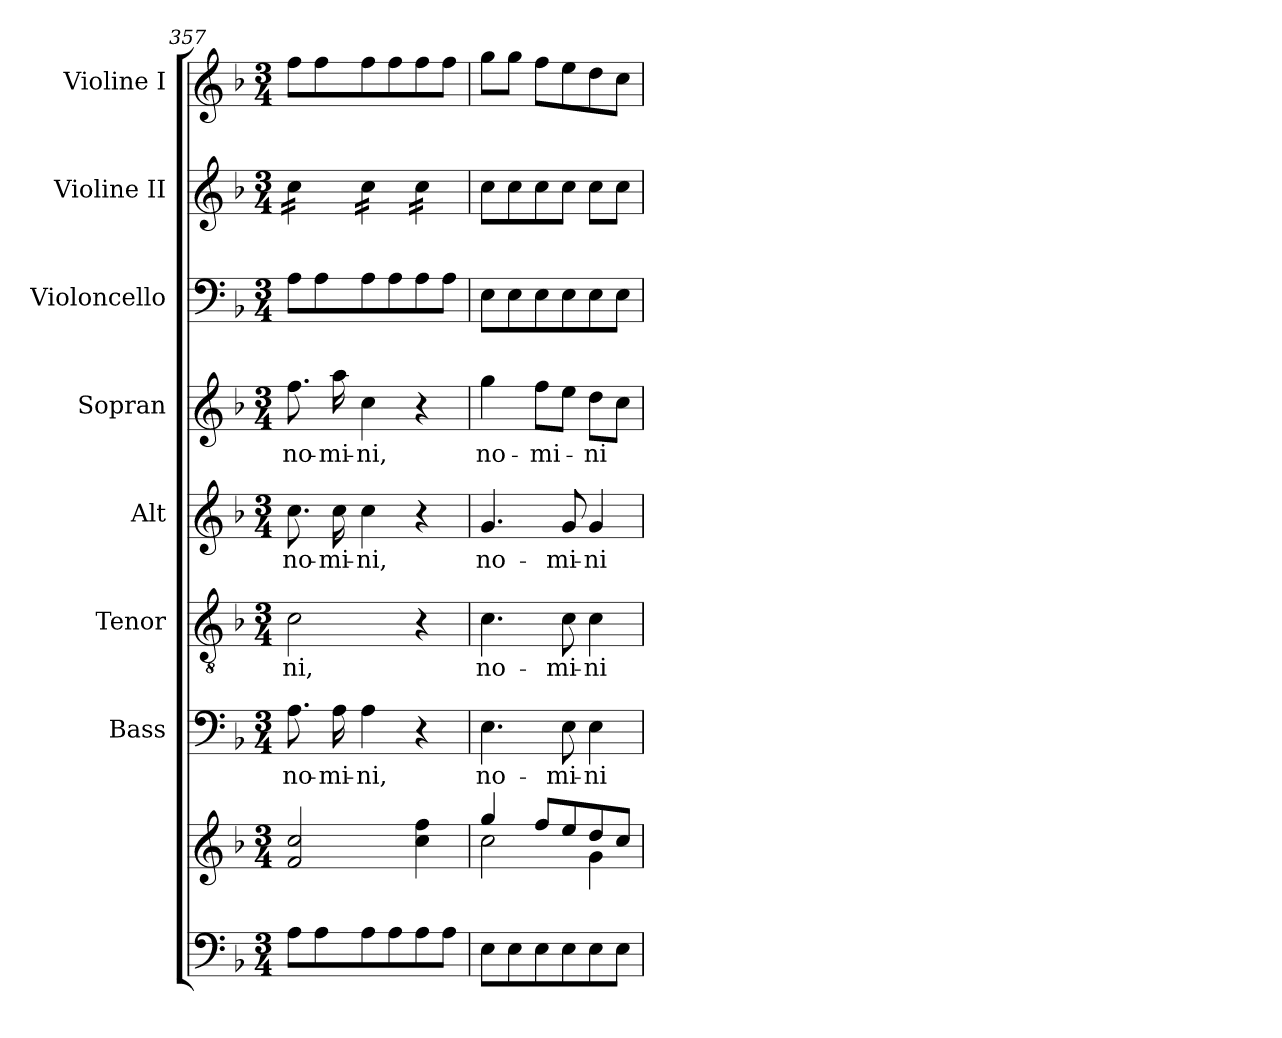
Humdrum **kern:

**kern	**kern	**kern	**text	**kern	**text	**kern	**text	**kern	**text	**kern	**kern	**kern
*part8	*part8	*part7	*part7	*part6	*part6	*part5	*part5	*part4	*part4	*part3	*part2	*part1
*staff9	*staff8	*staff7	*staff7	*staff6	*staff6	*staff5	*staff5	*staff4	*staff4	*staff3	*staff2	*staff1
*	*	*I"Bass	*	*I"Tenor	*	*I"Alt	*	*I"Sopran	*	*I"Violoncello	*I"Violine II	*I"Violine I
*	*	*I'B.	*	*I'T.	*	*I'A.	*	*I'S.	*	*I'Vc.	*I'Vl. II	*I'Vl. I
!!LO:PB:g=z
*clefF4	*clefG2	*clefF4	*	*clefGv2	*	*clefG2	*	*clefG2	*	*clefF4	*clefG2	*clefG2
*	*	*	*	*	*	*	*	*	*	*ITrd7c12	*	*
*k[b-]	*k[b-]	*k[b-]	*	*k[b-]	*	*k[b-]	*	*k[b-]	*	*k[b-]	*k[b-]	*k[b-]
*F:	*F:	*F:	*	*F:	*	*F:	*	*F:	*	*F:	*F:	*F:
*M3/4	*M3/4	*M3/4	*	*M3/4	*	*M3/4	*	*M3/4	*	*M3/4	*M3/4	*M3/4
=357	=357	=357	=357	=357	=357	=357	=357	=357	=357	=357	=357	=357
!	!	!	!LO:LY:b	!	!LO:LY:b	!	!LO:LY:b	!	!LO:LY:b	!	!	!
*	*	*	*	*	*	*	*	*	*	*	*tremolo	*
8A\L	2f/ 2cc/	8.A\	no-	2c\	-ni,	8.cc\	no-	8.ff\	no-	8AA\L	16cc\LL	8ff\L
.	.	.	.	.	.	.	.	.	.	.	16cc\	.
8A\	.	.	.	.	.	.	.	.	.	8AA\	16cc\	8ff\
!	!	!	!LO:LY:b	!	!	!	!LO:LY:b	!	!LO:LY:b	!	!	!
.	.	16A\	-mi-	.	.	16cc\	-mi-	16aa\	-mi-	.	16cc\JJ	.
!	!	!	!LO:LY:b	!	!	!	!LO:LY:b	!	!LO:LY:b	!	!	!
8A\	.	4A\	-ni,	.	.	4cc\	-ni,	4cc\	-ni,	8AA\	16cc\LL	8ff\
.	.	.	.	.	.	.	.	.	.	.	16cc\	.
8A\	.	.	.	.	.	.	.	.	.	8AA\	16cc\	8ff\
.	.	.	.	.	.	.	.	.	.	.	16cc\JJ	.
8A\	4cc\ 4ff\	4r	.	4r	.	4r	.	4r	.	8AA\	16cc\LL	8ff\
.	.	.	.	.	.	.	.	.	.	.	16cc\	.
8A\J	.	.	.	.	.	.	.	.	.	8AA\J	16cc\	8ff\J
.	.	.	.	.	.	.	.	.	.	.	16cc\JJ	.
*	*	*	*	*	*	*	*	*	*	*	*Xtremolo	*
=358	=358	=358	=358	=358	=358	=358	=358	=358	=358	=358	=358	=358
*	*^	*	*	*	*	*	*	*	*	*	*	*
!	!	!	!	!LO:LY:b	!	!LO:LY:b	!	!LO:LY:b	!	!LO:LY:b	!	!	!
8E\L	4gg/	2cc\	4.E\	no-	4.c\	no-	4.g/	no-	4gg\	no-	8EE\L	8cc\L	8gg\L
8E\	.	.	.	.	.	.	.	.	.	.	8EE\	8cc\	8gg\J
!	!	!	!	!	!	!	!	!	!	!LO:LY:b	!	!	!
8E\	8ff/L	.	.	.	.	.	.	.	8ff\L	-mi-	8EE\	8cc\	8ff\L
!	!	!	!	!LO:LY:b	!	!LO:LY:b	!	!LO:LY:b	!	!	!	!	!
8E\	8ee/	.	8E\	-mi-	8c\	-mi-	8g/	-mi-	8ee\J	.	8EE\	8cc\J	8ee\
!	!	!	!	!LO:LY:b	!	!LO:LY:b	!	!LO:LY:b	!	!LO:LY:b	!	!	!
8E\	8dd/	4g\	4E\	-ni	4c\	-ni	4g/	-ni	8dd\L	-ni	8EE\	8cc\L	8dd\
8E\J	8cc/J	.	.	.	.	.	.	.	8cc\J	.	8EE\J	8cc\J	8cc\J
*	*v	*v	*	*	*	*	*	*	*	*	*	*	*
=	=	=	=	=	=	=	=	=	=	=	=	=
*-	*-	*-	*-	*-	*-	*-	*-	*-	*-	*-	*-	*-
